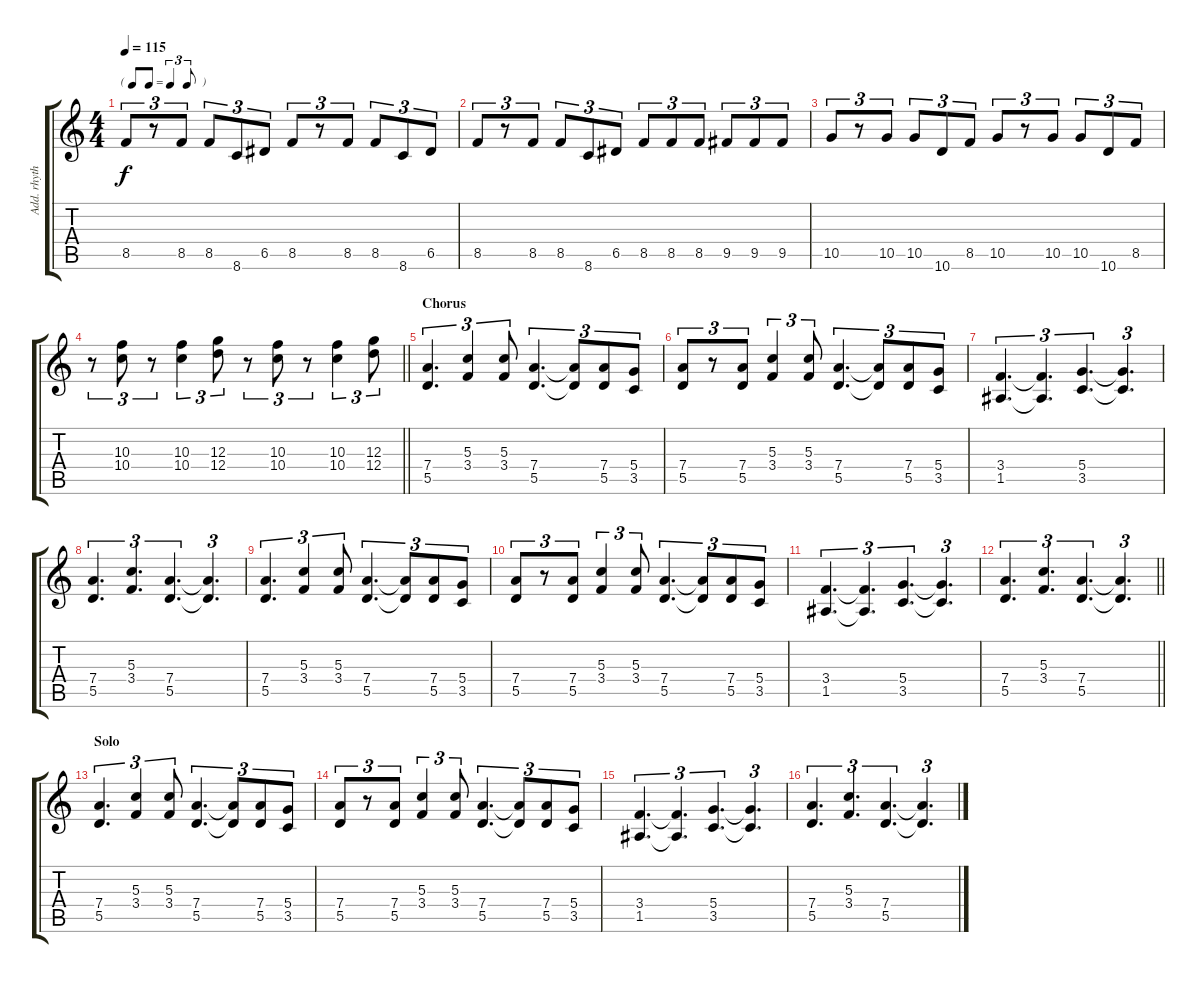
\track ("Add. rhythm" "Add. rhyth") {instrument distortionguitar}
\staff {score tabs}
\tuning (E4 B3 G3 D3 A2 E2) {hide}
\ts (4 4)
\tf triplet8th
\tempo 115
\clef g2
\ks c
8.5.8{tu (3 2) dy f} r.8{tu (3 2)} 8.5.8{tu (3 2)} 8.5.8{tu (3 2)} 8.6.8{tu (3 2)} 6.5.8{tu (3 2)} 8.5.8{tu (3 2)} r.8{tu (3 2)} 8.5.8{tu (3 2)} 8.5.8{tu (3 2)} 8.6.8{tu (3 2)} 6.5.8{tu (3 2)} |
8.5.8{tu (3 2)} r.8{tu (3 2)} 8.5.8{tu (3 2)} 8.5.8{tu (3 2)} 8.6.8{tu (3 2)} 6.5.8{tu (3 2)} 8.5.8{tu (3 2)} 8.5.8{tu (3 2)} 8.5.8{tu (3 2)} 9.5.8{tu (3 2)} 9.5.8{tu (3 2)} 9.5.8{tu (3 2)} |
10.5.8{tu (3 2)} r.8{tu (3 2)} 10.5.8{tu (3 2)} 10.5.8{tu (3 2)} 10.6.8{tu (3 2)} 8.5.8{tu (3 2)} 10.5.8{tu (3 2)} r.8{tu (3 2)} 10.5.8{tu (3 2)} 10.5.8{tu (3 2)} 10.6.8{tu (3 2)} 8.5.8{tu (3 2)} |
\barLineRight lightlight
r.8{tu (3 2)} (10.3 10.4).8{tu (3 2)} r.8{tu (3 2)} (10.3 10.4).4{tu (3 2)} (12.3 12.4).8{tu (3 2)} r.8{tu (3 2)} (10.3 10.4).8{tu (3 2)} r.8{tu (3 2)} (10.3 10.4).4{tu (3 2)} (12.3 12.4).8{tu (3 2)} |
\section ("" "Chorus")
(7.4 5.5).4{d tu (3 2)} (5.3 3.4).4{tu (3 2)} (5.3 3.4).8{tu (3 2)} (7.4 5.5).4{d tu (3 2)} (7.4{t} 5.5{t}).8{tu (3 2)} (7.4 5.5).8{tu (3 2)} (5.4 3.5).8{tu (3 2)} |
(7.4 5.5).8{tu (3 2)} r.8{tu (3 2)} (7.4 5.5).8{tu (3 2)} (5.3 3.4).4{tu (3 2)} (5.3 3.4).8{tu (3 2)} (7.4 5.5).4{d tu (3 2)} (7.4{t} 5.5{t}).8{tu (3 2)} (7.4 5.5).8{tu (3 2)} (5.4 3.5).8{tu (3 2)} |
(3.4 1.5).4{d tu (3 2)} (3.4{t} 1.5{t}).4{d tu (3 2)} (5.4 3.5).4{d tu (3 2)} (5.4{t} 3.5{t}).4{d tu (3 2)} |
(7.4 5.5).4{d tu (3 2)} (5.3 3.4).4{d tu (3 2)} (7.4 5.5).4{d tu (3 2)} (7.4{t} 5.5{t}).4{d tu (3 2)} |
(7.4 5.5).4{d tu (3 2)} (5.3 3.4).4{tu (3 2)} (5.3 3.4).8{tu (3 2)} (7.4 5.5).4{d tu (3 2)} (7.4{t} 5.5{t}).8{tu (3 2)} (7.4 5.5).8{tu (3 2)} (5.4 3.5).8{tu (3 2)} |
(7.4 5.5).8{tu (3 2)} r.8{tu (3 2)} (7.4 5.5).8{tu (3 2)} (5.3 3.4).4{tu (3 2)} (5.3 3.4).8{tu (3 2)} (7.4 5.5).4{d tu (3 2)} (7.4{t} 5.5{t}).8{tu (3 2)} (7.4 5.5).8{tu (3 2)} (5.4 3.5).8{tu (3 2)} |
(3.4 1.5).4{d tu (3 2)} (3.4{t} 1.5{t}).4{d tu (3 2)} (5.4 3.5).4{d tu (3 2)} (5.4{t} 3.5{t}).4{d tu (3 2)} |
\barLineRight lightlight
(7.4 5.5).4{d tu (3 2)} (5.3 3.4).4{d tu (3 2)} (7.4 5.5).4{d tu (3 2)} (7.4{t} 5.5{t}).4{d tu (3 2)} |
\section ("" "Solo")
(7.4 5.5).4{d tu (3 2)} (5.3 3.4).4{tu (3 2)} (5.3 3.4).8{tu (3 2)} (7.4 5.5).4{d tu (3 2)} (7.4{t} 5.5{t}).8{tu (3 2)} (7.4 5.5).8{tu (3 2)} (5.4 3.5).8{tu (3 2)} |
(7.4 5.5).8{tu (3 2)} r.8{tu (3 2)} (7.4 5.5).8{tu (3 2)} (5.3 3.4).4{tu (3 2)} (5.3 3.4).8{tu (3 2)} (7.4 5.5).4{d tu (3 2)} (7.4{t} 5.5{t}).8{tu (3 2)} (7.4 5.5).8{tu (3 2)} (5.4 3.5).8{tu (3 2)} |
(3.4 1.5).4{d tu (3 2)} (3.4{t} 1.5{t}).4{d tu (3 2)} (5.4 3.5).4{d tu (3 2)} (5.4{t} 3.5{t}).4{d tu (3 2)} |
(7.4 5.5).4{d tu (3 2)} (5.3 3.4).4{d tu (3 2)} (7.4 5.5).4{d tu (3 2)} (7.4{t} 5.5{t}).4{d tu (3 2)}
